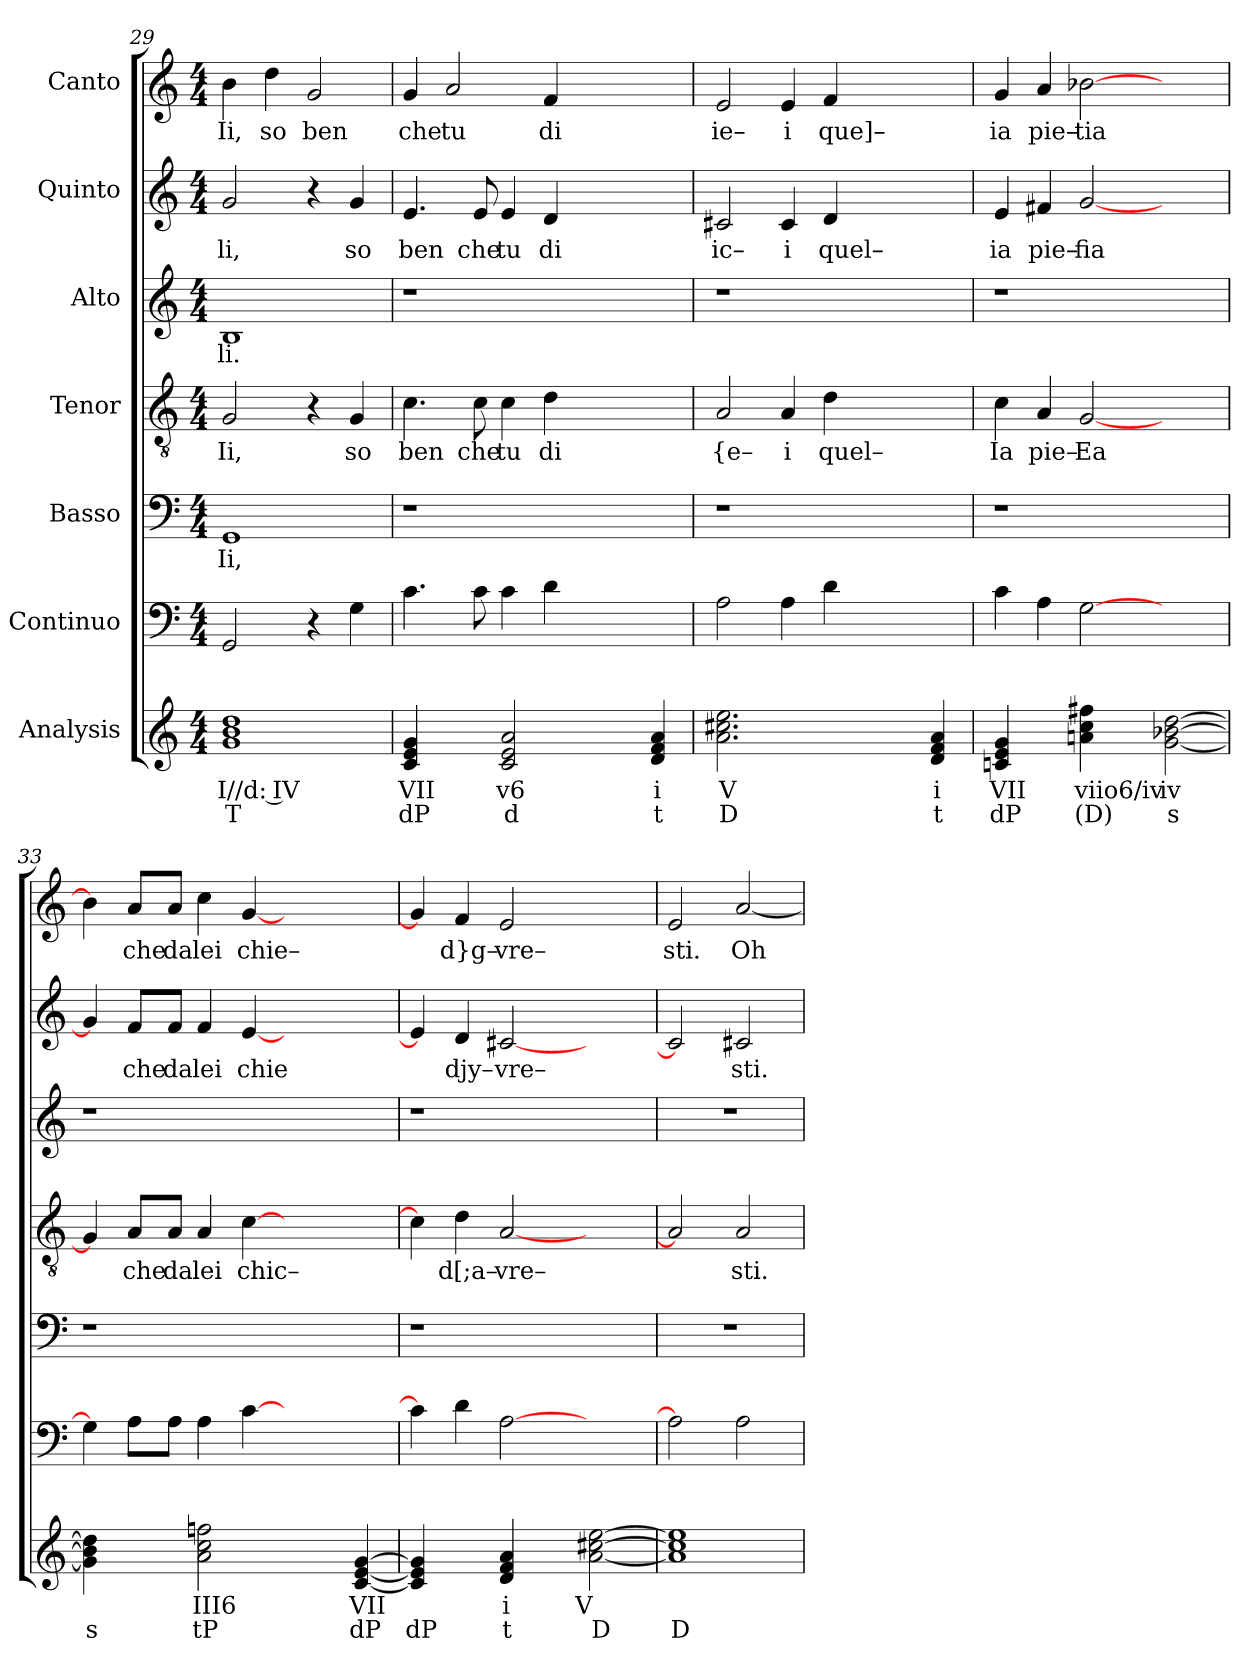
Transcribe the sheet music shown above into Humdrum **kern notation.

**kern	**text	**text	**kern	**kern	**text	**kern	**text	**kern	**text	**kern	**text	**kern	**text
*part7	*part7	*part7	*part6	*part5	*part5	*part4	*part4	*part3	*part3	*part2	*part2	*part1	*part1
*staff7	*staff7	*staff7	*staff6	*staff5	*staff5	*staff4	*staff4	*staff3	*staff3	*staff2	*staff2	*staff1	*staff1
*I"Analysis	*	*	*I"Continuo	*I"Basso	*	*I"Tenor	*	*I"Alto	*	*I"Quinto	*	*I"Canto	*
*	*	*	*clefF4	*clefF4	*	*clefGv2	*	*clefG2	*	*clefG2	*	*clefG2	*
*k[]	*	*	*k[]	*k[]	*	*k[]	*	*k[]	*	*k[]	*	*k[]	*
*M4/4	*	*	*M4/4	*M4/4	*	*M4/4	*	*M4/4	*	*M4/4	*	*M4/4	*
=29	=29	=29	=29	=29	=29	=29	=29	=29	=29	=29	=29	=29	=29
!	!	!	!	!	!LO:LY:b	!	!	!	!	!	!	!	!
!	!	!	!	!	!	!	!LO:LY:b	!	!	!	!	!	!
!	!	!	!	!	!	!	!	!	!LO:LY:b	!	!	!	!
!	!	!	!	!	!	!	!	!	!	!	!LO:LY:b	!	!
!	!	!	!	!	!	!	!	!	!	!	!	!	!LO:LY:b
1g 1b 1dd	I//d: IV	T	2GG/	1GG	Ii,	2G/	Ii,	1B	li.	2g/	li,	4b\	Ii,
!	!	!	!	!	!	!	!	!	!	!	!	!	!LO:LY:b
.	.	.	.	.	.	.	.	.	.	.	.	4dd\	so
!	!	!	!	!	!	!	!	!	!	!	!	!	!LO:LY:b
.	.	.	4r	.	.	4r	.	.	.	4r	.	2g/	ben
!	!	!	!	!	!	!	!LO:LY:b	!	!	!	!	!	!
!	!	!	!	!	!	!	!	!	!	!	!LO:LY:b	!	!
.	.	.	4G\	.	.	4G/	so	.	.	4g/	so	.	.
=30	=30	=30	=30	=30	=30	=30	=30	=30	=30	=30	=30	=30	=30
!	!	!	!	!	!	!	!LO:LY:b	!	!	!	!	!	!
!	!	!	!	!	!	!	!	!	!	!	!LO:LY:b	!	!
!	!	!	!	!	!	!	!	!	!	!	!	!	!LO:LY:b
4c 4e 4g	VII	dP	4.c\	1r	.	4.c\	ben	1r	.	4.e/	ben	4g/	che
!	!	!	!	!	!	!	!	!	!	!	!	!	!LO:LY:b
4ryy	.	.	.	.	.	.	.	.	.	.	.	2a/	tu
!	!	!	!	!	!	!	!LO:LY:b	!	!	!	!	!	!
!	!	!	!	!	!	!	!	!	!	!	!LO:LY:b	!	!
.	.	.	8c\	.	.	8c\	che	.	.	8e/	che	.	.
!	!	!	!	!	!	!	!LO:LY:b	!	!	!	!	!	!
!	!	!	!	!	!	!	!	!	!	!	!LO:LY:b	!	!
2c 2e 2a	v6	d	4c\	.	.	4c\	tu	.	.	4e/	tu	.	.
!	!	!	!	!	!	!	!LO:LY:b	!	!	!	!	!	!
!	!	!	!	!	!	!	!	!	!	!	!LO:LY:b	!	!
!	!	!	!	!	!	!	!	!	!	!	!	!	!LO:LY:b
.	.	.	4d\	.	.	4d\	di	.	.	4d/	di	4f/	di
2ryy	.	.	2.ryy	2.ryy	.	2.ryy	.	2.ryy	.	2.ryy	.	2.ryy	.
4d 4f 4a	i	t	.	.	.	.	.	.	.	.	.	.	.
=31	=31	=31	=31	=31	=31	=31	=31	=31	=31	=31	=31	=31	=31
!	!	!	!	!	!	!	!LO:LY:b	!	!	!	!	!	!
!	!	!	!	!	!	!	!	!	!	!	!LO:LY:b	!	!
!	!	!	!	!	!	!	!	!	!	!	!	!	!LO:LY:b
2.a 2.cc#X 2.ee	V	D	2A\	1r	.	2A/	{e–	1r	.	2c#X/	ic–	2e/	ie–
!	!	!	!	!	!	!	!LO:LY:b	!	!	!	!	!	!
!	!	!	!	!	!	!	!	!	!	!	!LO:LY:b	!	!
!	!	!	!	!	!	!	!	!	!	!	!	!	!LO:LY:b
.	.	.	4A\	.	.	4A/	i	.	.	4c#/	i	4e/	i
!	!	!	!	!	!	!	!LO:LY:b	!	!	!	!	!	!
!	!	!	!	!	!	!	!	!	!	!	!LO:LY:b	!	!
!	!	!	!	!	!	!	!	!	!	!	!	!	!LO:LY:b
2.ryy	.	.	4d\	.	.	4d\	quel–	.	.	4d/	quel–	4f/	que]–
.	.	.	2.ryy	2.ryy	.	2.ryy	.	2.ryy	.	2.ryy	.	2.ryy	.
4d 4f 4a	i	t	.	.	.	.	.	.	.	.	.	.	.
=32	=32	=32	=32	=32	=32	=32	=32	=32	=32	=32	=32	=32	=32
!	!	!	!	!	!	!	!LO:LY:b	!	!	!	!	!	!
!	!	!	!	!	!	!	!	!	!	!	!LO:LY:b	!	!
!	!	!	!	!	!	!	!	!	!	!	!	!	!LO:LY:b
4cn 4e 4g	VII	dP	4c\	1r	.	4c\	Ia	1r	.	4e/	ia	4g/	ia
!	!	!	!	!	!	!	!LO:LY:b	!	!	!	!	!	!
!	!	!	!	!	!	!	!	!	!	!	!LO:LY:b	!	!
!	!	!	!	!	!	!	!	!	!	!	!	!	!LO:LY:b
4ryy	.	.	4A\	.	.	4A/	pie–	.	.	4f#X/	pie–	4a/	pie–
!	!	!	!	!	!	!	!LO:LY:b	!	!	!	!	!	!
!	!	!	!	!	!	!	!	!	!	!	!LO:LY:b	!	!
!	!	!	!	!	!	!	!	!	!	!	!	!	!LO:LY:b
4an 4cc 4ff#X	viio6/iv	(D)	[2G\	.	.	[2G/	Ea	.	.	[2g/	fia	[2b-X\	tia
4ryy	.	.	.	.	.	.	.	.	.	.	.	.	.
[2g [2b-X [2dd	iv	s	2ryy	2ryy	.	2ryy	.	2ryy	.	2ryy	.	2ryy	.
=33	=33	=33	=33	=33	=33	=33	=33	=33	=33	=33	=33	=33	=33
4g] 4b-] 4dd]	.	s	4G\]	1r	.	4G/]	.	1r	.	4g/]	.	4b-\]	.
!	!	!	!	!	!	!	!LO:LY:b	!	!	!	!	!	!
!	!	!	!	!	!	!	!	!	!	!	!LO:LY:b	!	!
!	!	!	!	!	!	!	!	!	!	!	!	!	!LO:LY:b
4ryy	.	.	8A\L	.	.	8A/L	che	.	.	8f/L	che	8a/L	che
!	!	!	!	!	!	!	!LO:LY:b	!	!	!	!	!	!
!	!	!	!	!	!	!	!	!	!	!	!LO:LY:b	!	!
!	!	!	!	!	!	!	!	!	!	!	!	!	!LO:LY:b
.	.	.	8A\J	.	.	8A/J	da	.	.	8f/J	da	8a/J	da
!	!	!	!	!	!	!	!LO:LY:b	!	!	!	!	!	!
!	!	!	!	!	!	!	!	!	!	!	!LO:LY:b	!	!
!	!	!	!	!	!	!	!	!	!	!	!	!	!LO:LY:b
2a 2cc 2ffn	III6	tP	4A\	.	.	4A/	lei	.	.	4f/	lei	4cc\	lei
!	!	!	!	!	!	!	!LO:LY:b	!	!	!	!	!	!
!	!	!	!	!	!	!	!	!	!	!	!LO:LY:b	!	!
!	!	!	!	!	!	!	!	!	!	!	!	!	!LO:LY:b
.	.	.	[4c\	.	.	[4c\	chic–	.	.	[4e/	chie	[4g/	chie–
2ryy	.	.	2.ryy	2.ryy	.	2.ryy	.	2.ryy	.	2.ryy	.	2.ryy	.
[4c [4e [4g	VII	dP	.	.	.	.	.	.	.	.	.	.	.
=34	=34	=34	=34	=34	=34	=34	=34	=34	=34	=34	=34	=34	=34
4c] 4e] 4g]	.	dP	4c\]	1r	.	4c\]	.	1r	.	4e/]	.	4g/]	.
!	!	!	!	!	!	!	!LO:LY:b	!	!	!	!	!	!
!	!	!	!	!	!	!	!	!	!	!	!LO:LY:b	!	!
!	!	!	!	!	!	!	!	!	!	!	!	!	!LO:LY:b
4ryy	.	.	4d\	.	.	4d\	d[;a–	.	.	4d/	djy–	4f/	d}g–
!	!	!	!	!	!	!	!LO:LY:b	!	!	!	!	!	!
!	!	!	!	!	!	!	!	!	!	!	!LO:LY:b	!	!
!	!	!	!	!	!	!	!	!	!	!	!	!	!LO:LY:b
4d 4f 4a	i	t	[2A\	.	.	[2A/	vre–	.	.	[2c#X/	vre–	2e/	vre–
4ryy	.	.	.	.	.	.	.	.	.	.	.	.	.
[2a [2cc#X [2ee	V	D	2ryy	2ryy	.	2ryy	.	2ryy	.	2ryy	.	2ryy	.
=35	=35	=35	=35	=35	=35	=35	=35	=35	=35	=35	=35	=35	=35
!	!	!	!	!	!	!	!	!	!	!	!	!	!LO:LY:b
1a] 1cc#] 1ee]	.	D	2A\]	1r	.	2A/]	.	1r	.	2c#/]	.	2e/	sti.
!	!	!	!	!	!	!	!LO:LY:b	!	!	!	!	!	!
!	!	!	!	!	!	!	!	!	!	!	!LO:LY:b	!	!
!	!	!	!	!	!	!	!	!	!	!	!	!	!LO:LY:b
.	.	.	2A\	.	.	2A/	sti.	.	.	2c#X/	sti.	[2a/	Oh
=	=	=	=	=	=	=	=	=	=	=	=	=	=
*-	*-	*-	*-	*-	*-	*-	*-	*-	*-	*-	*-	*-	*-
